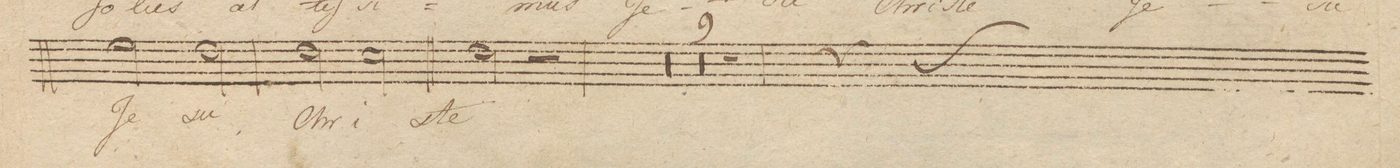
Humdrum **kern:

**kern	**text	**dynam
*I"Tenore Solo	*	*
*clefC4	*	*
*k[]	*	*
*met(c)	*	*
*M4/4	*	*
2d\	-Je-	.
2c\	-su	.
=33	=33	=33
2c\	Chri-	.
2B\	.	.
=34||	=34||	=34||
2c\	-ste	.
2r	.	.
=35	=35	=35
00r	.	.
=36	=36	=36
=37	=37	=37
=38	=38	=38
=39	=39	=39
00r	.	.
=40	=40	=40
=41	=41	=41
=42	=42	=42
=43	=43	=43
1r	.	.
=44	=44	=44
*-	*-	*-
